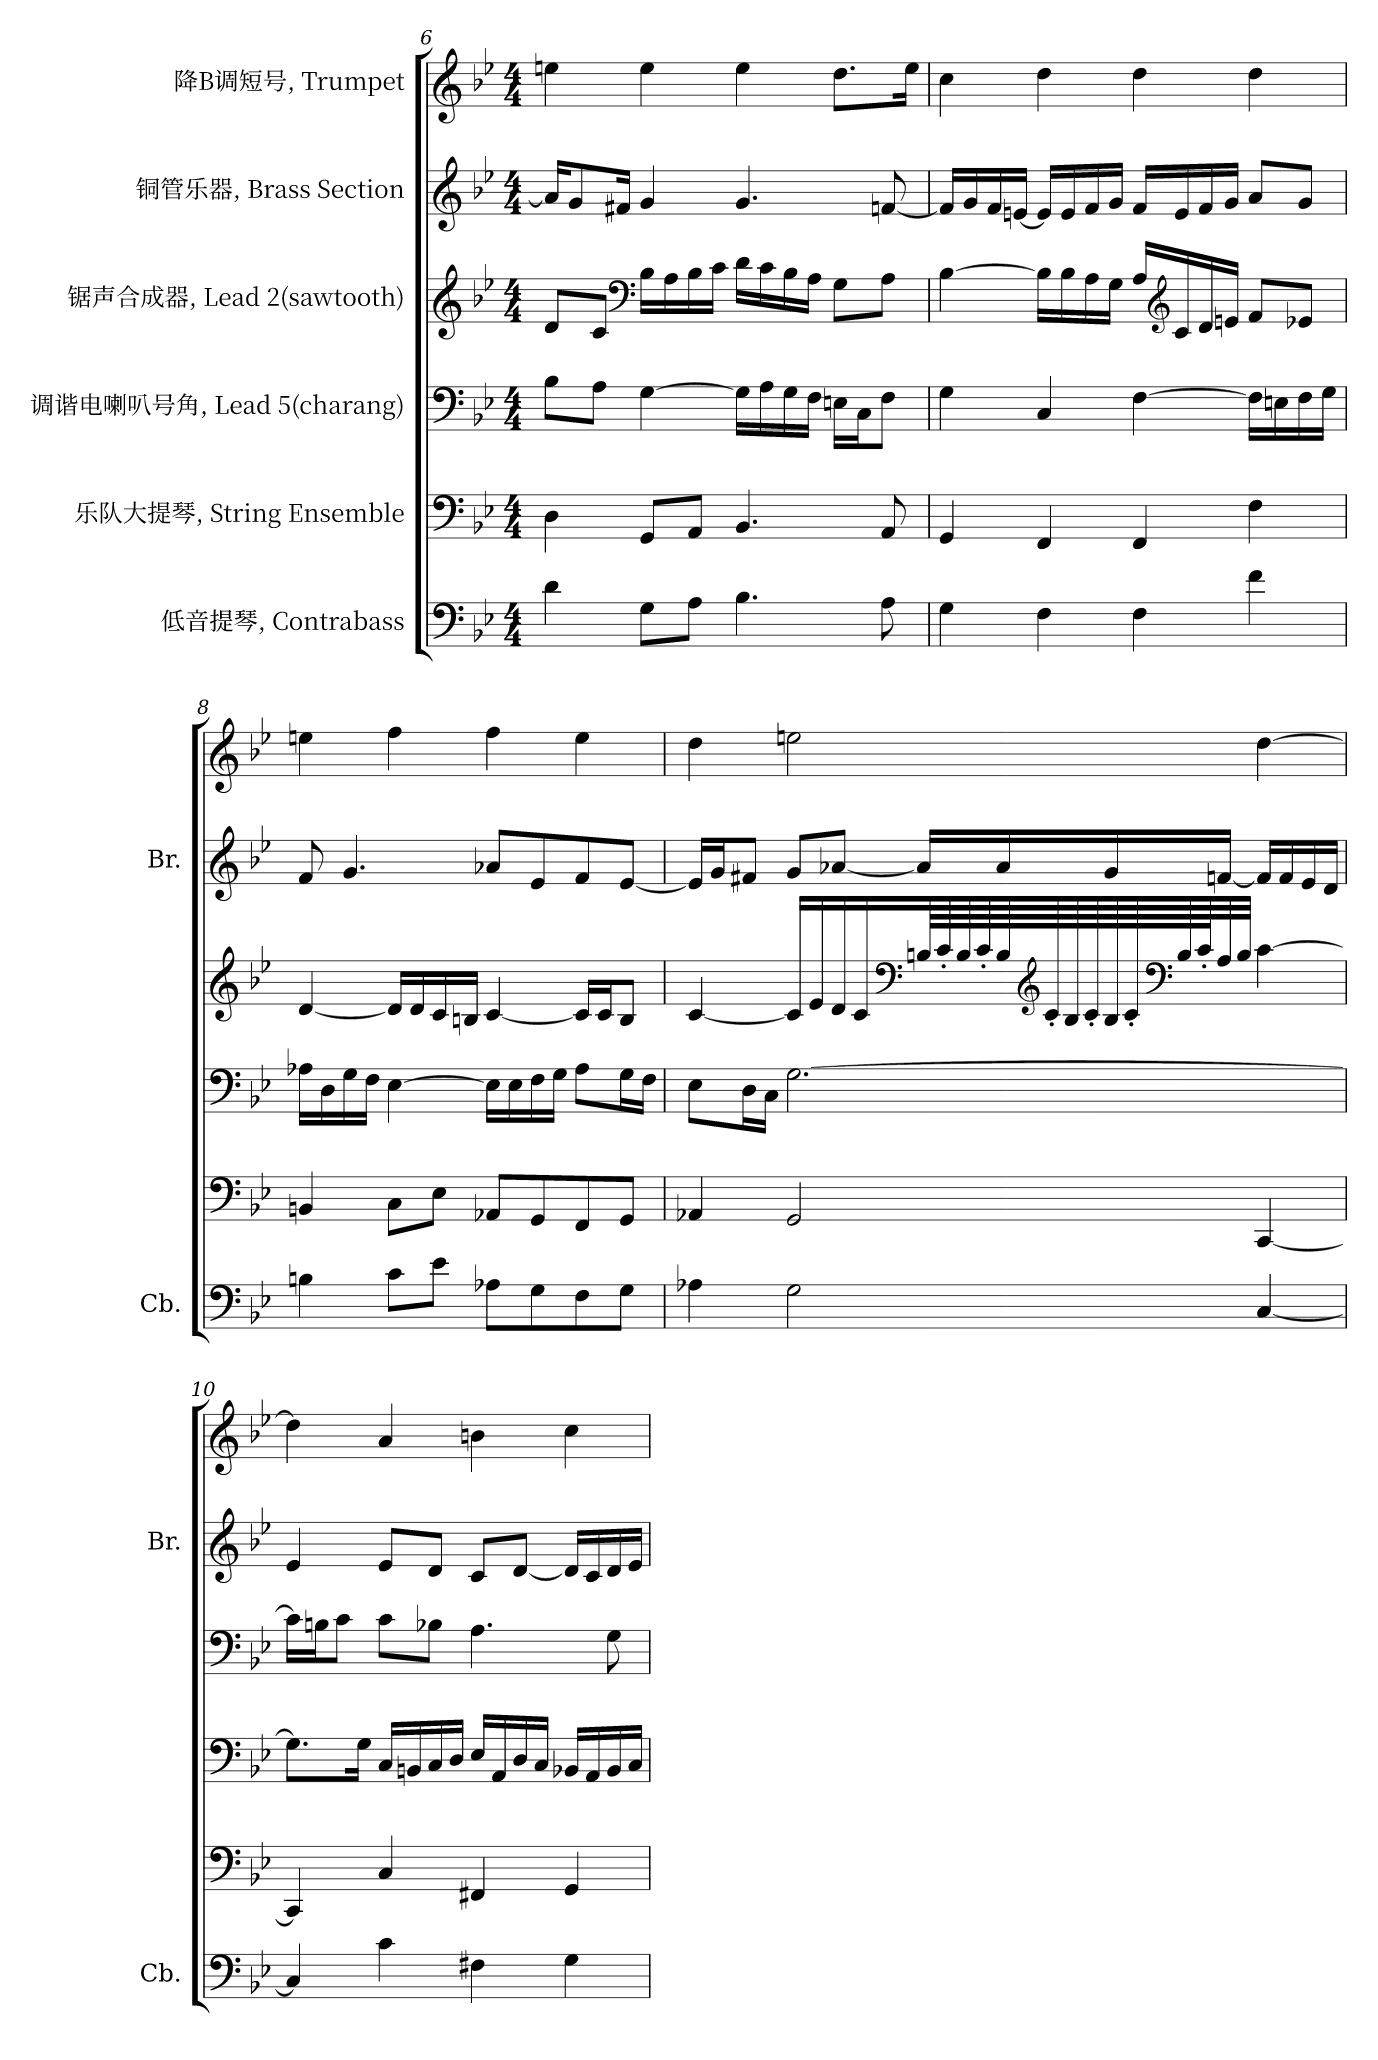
**kern	**kern	**kern	**kern	**kern	**kern
*part6	*part5	*part4	*part3	*part2	*part1
*staff6	*staff5	*staff4	*staff3	*staff2	*staff1
*I"低音提琴, Contrabass	*I"乐队大提琴, String Ensemble	*I"调谐电喇叭号角, Lead 5(charang)	*I"锯声合成器, Lead 2(sawtooth)	*I"铜管乐器, Brass Section	*I"降B调短号, Trumpet
*I'Cb.	*	*	*	*I'Br.	*
*clefF4	*clefF4	*clefF4	*clefG2	*clefG2	*clefG2
*ITrd7c12	*	*	*	*	*ITrd1c2
*k[b-e-]	*k[b-e-]	*k[b-e-]	*k[b-e-]	*k[b-e-]	*k[b-e-a-d-]
*M4/4	*M4/4	*M4/4	*M4/4	*M4/4	*M4/4
=6	=6	=6	=6	=6	=6
4D\	4D\	8B-\L	8d/L	16a/KL]	4ddn\
.	.	.	.	8g/	.
.	.	8A\J	8c/J	.	.
.	.	.	.	16f#X/Jk	.
*	*	*	*clefF4	*	*
8GG\L	8GG/L	[4G\	16B-\LL	4g/	4dd\
.	.	.	16A\	.	.
8AA\J	8AA/J	.	16B-\	.	.
.	.	.	16c\JJ	.	.
4.BB-\	4.BB-/	16G\LL]	16d\LL	4.g/	4dd\
.	.	16A\	16c\	.	.
.	.	16G\	16B-\	.	.
.	.	16F\JJ	16A\JJ	.	.
.	.	16En\LL	8G\L	.	8.cc\L
.	.	16C\J	.	.	.
8AA\	8AA/	8F\J	8A\J	[8fn/	.
.	.	.	.	.	16dd\Jk
!!LO:PB:g=z
=7	=7	=7	=7	=7	=7
4GG\	4GG/	4G\	[4B-\	16f/LL]	4b-\
.	.	.	.	16g/	.
.	.	.	.	16f/	.
.	.	.	.	[16en/JJ	.
4FF\	4FF/	4C/	16B-\LL]	16e/LL]	4cc\
.	.	.	16B-\	16e/	.
.	.	.	16A\	16f/	.
.	.	.	16G\JJ	16g/JJ	.
4FF\	4FF/	[4F\	16A/LL	16f/LL	4cc\
*	*	*	*clefG2	*	*
.	.	.	16c/	16e/	.
.	.	.	16d/	16f/	.
.	.	.	16en/JJ	16g/JJ	.
4F\	4F\	16F\LL]	8f/L	8a/L	4cc\
.	.	16En\	.	.	.
.	.	16F\	8e-X/J	8g/J	.
.	.	16G\JJ	.	.	.
=8	=8	=8	=8	=8	=8
4BBn\	4BBn/	16A-X\LL	[4d/	8f/	4ddn\
.	.	16D\	.	.	.
.	.	16G\	.	4.g/	.
.	.	16F\JJ	.	.	.
8C\L	8C\L	[4E-\	16d/LL]	.	4ee-\
.	.	.	16d/	.	.
8E-\J	8E-\J	.	16c/	.	.
.	.	.	16Bn/JJ	.	.
8AA-X\L	8AA-X/L	16E-\LL]	[4c/	8a-X/L	4ee-\
.	.	16E-\	.	.	.
8GG\	8GG/	16F\	.	8e-/	.
.	.	16G\JJ	.	.	.
8FF\	8FF/	8A-\L	16c/LL]	8f/	4dd\
.	.	.	16c/J	.	.
8GG\J	8GG/J	16G\L	8B/J	[8e-/J	.
.	.	16F\JJ	.	.	.
!!LO:LB:g=z
=9	=9	=9	=9	=9	=9
4AA-X\	4AA-X/	8E-\L	[4c/	16e-/LL]	4cc\
.	.	.	.	16g/J	.
.	.	16D\L	.	8f#X/J	.
.	.	16C\JJ	.	.	.
*	*	*	*	*	*MM42
2GG\	2GG/	[2.G\	16c/LL]	8g/L	2ddn\
.	.	.	16e-/	.	.
.	.	.	16d/	[8a-X/J	.
.	.	.	16c/	.	.
*	*	*	*clefF4	*	*
.	.	.	64Bn/LL	16a-/LL]	.
.	.	.	64c'/	.	.
.	.	.	64B/	.	.
.	.	.	64c'/	.	.
.	.	.	64B/	16a-/	.
*	*	*	*clefG2	*	*
.	.	.	64c'/	.	.
.	.	.	64B/	.	.
.	.	.	64c'/	.	.
.	.	.	64B/	16g/	.
.	.	.	64c'/	.	.
*	*	*	*clefF4	*	*
.	.	.	64B/	.	.
.	.	.	64c'/J	.	.
.	.	.	32A/	[16fn/JJ	.
.	.	.	32B/JJJ	.	.
[4CC/	[4CC/	.	[4c\	16f/LL]	[4cc\
.	.	.	.	16f/	.
.	.	.	.	16e-/	.
.	.	.	.	16d/JJ	.
!!LO:PB:g=z
=10	=10	=10	=10	=10	=10
4CC/]	4CC/]	8.G\L]	16c\LL]	4e-/	4cc\]
.	.	.	16Bn\J	.	.
.	.	.	8c\J	.	.
.	.	16G\Jk	.	.	.
4C\	4C/	16C/LL	8c\L	8e-/L	4g/
.	.	16BBn/	.	.	.
.	.	16C/	8B-X\J	8d/J	.
.	.	16D/JJ	.	.	.
4FF#X\	4FF#X/	16E-/LL	4.A\	8c/L	4an\
.	.	16AA/	.	.	.
.	.	16D/	.	[8d/J	.
.	.	16C/JJ	.	.	.
4GG\	4GG/	16BB-X/LL	.	16d/LL]	4b-\
.	.	16AA/	.	16c/	.
.	.	16BB-/	8G\	16d/	.
.	.	16C/JJ	.	16e-/JJ	.
=	=	=	=	=	=
*-	*-	*-	*-	*-	*-
